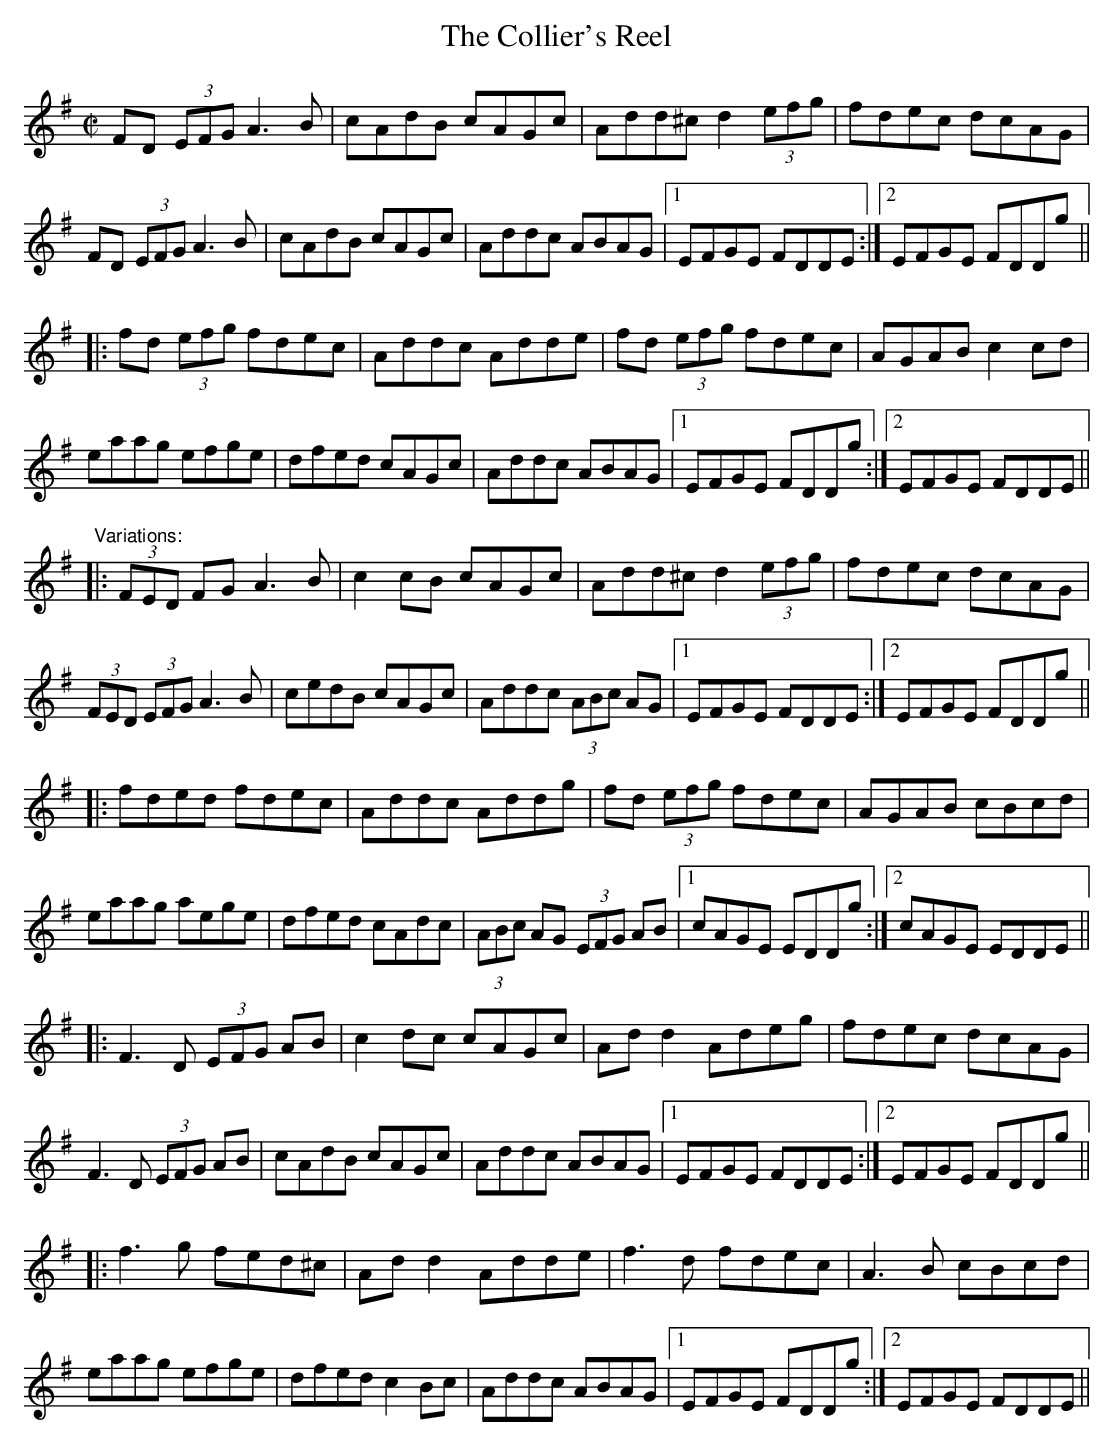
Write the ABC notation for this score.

X:1
T:Collier's Reel, The
M:C|
K:Dmix
FD (3EFG A3B|cAdB cAGc|Add^c d2 (3efg|fdec dcAG|
FD (3EFG A3B|cAdB cAGc|Addc ABAG|1 EFGE FDDE:|2 EFGE FDDg||
|:fd (3efg fdec|Addc Adde|fd (3efg fdec|AGAB c2cd|
eaag efge|dfed cAGc|Addc ABAG|1 EFGE FDDg:|2 EFGE FDDE||
"Variations:"
|:(3FED FG A3B|c2cB cAGc|Add^c d2 (3efg|fdec dcAG|
(3FED (3EFG A3B|cedB cAGc|Addc (3ABc AG|1 EFGE FDDE:|2 EFGE FDDg||
|:fded fdec|Addc Addg|fd (3efg fdec|AGAB cBcd|
eaag aege|dfed cAdc|(3ABc AG (3EFG AB|1 cAGE EDDg:|2 cAGE EDDE||
|:F3D (3EFG AB|c2dc cAGc|Add2 Adeg|fdec dcAG|
F3D (3EFG AB|cAdB cAGc|Addc ABAG|1 EFGE FDDE:|2 EFGE FDDg||
|:f3g fed^c|Add2 Adde|f3d fdec|A3B cBcd|
eaag efge|dfed c2Bc|Addc ABAG|1 EFGE FDDg:|2 EFGE FDDE||
